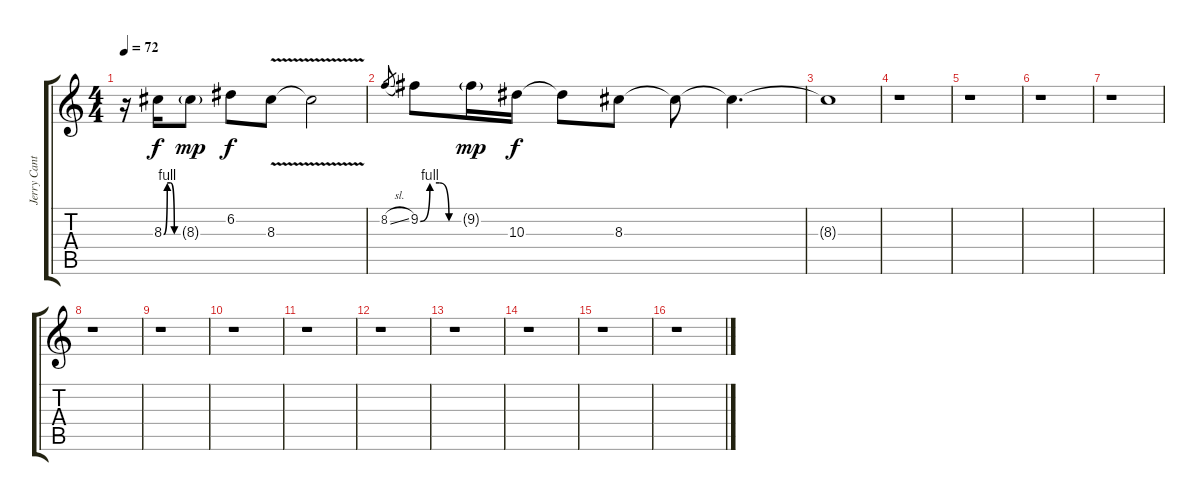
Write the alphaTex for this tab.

\track ("Jerry Cantrell - Guitar 2 - Talkbox" "Jerry Cant") {instrument overdrivenguitar}
\staff {score tabs}
\tuning (D4 A3 F3 C3 G2 D2) {hide}
\ts (4 4)
\tempo 72
\clef g2
\ks c
r.16{dy mp} 8.3{be (custom 0 0 15 4 30 4 45 0 60 0)}.16{dy f} 8.3{g}.8{dy mp} 6.2.8{dy f} 8.3{v}.8 8.3{t}.2 |
8.2{sl}.8{gr} 9.2{be (custom 0 0 15 4 30 4 45 0 60 0)}.8 9.2{g}.16{dy mp} 10.3.16{dy f} 10.3{t}.8 8.3.8 8.3{t}.8 8.3{t}.4{d} |
8.3{t}.1 |
r.1 |
r.1 |
r.1 |
r.1 |
r.1 |
r.1 |
r.1 |
r.1 |
r.1 |
r.1 |
r.1 |
r.1 |
r.1
